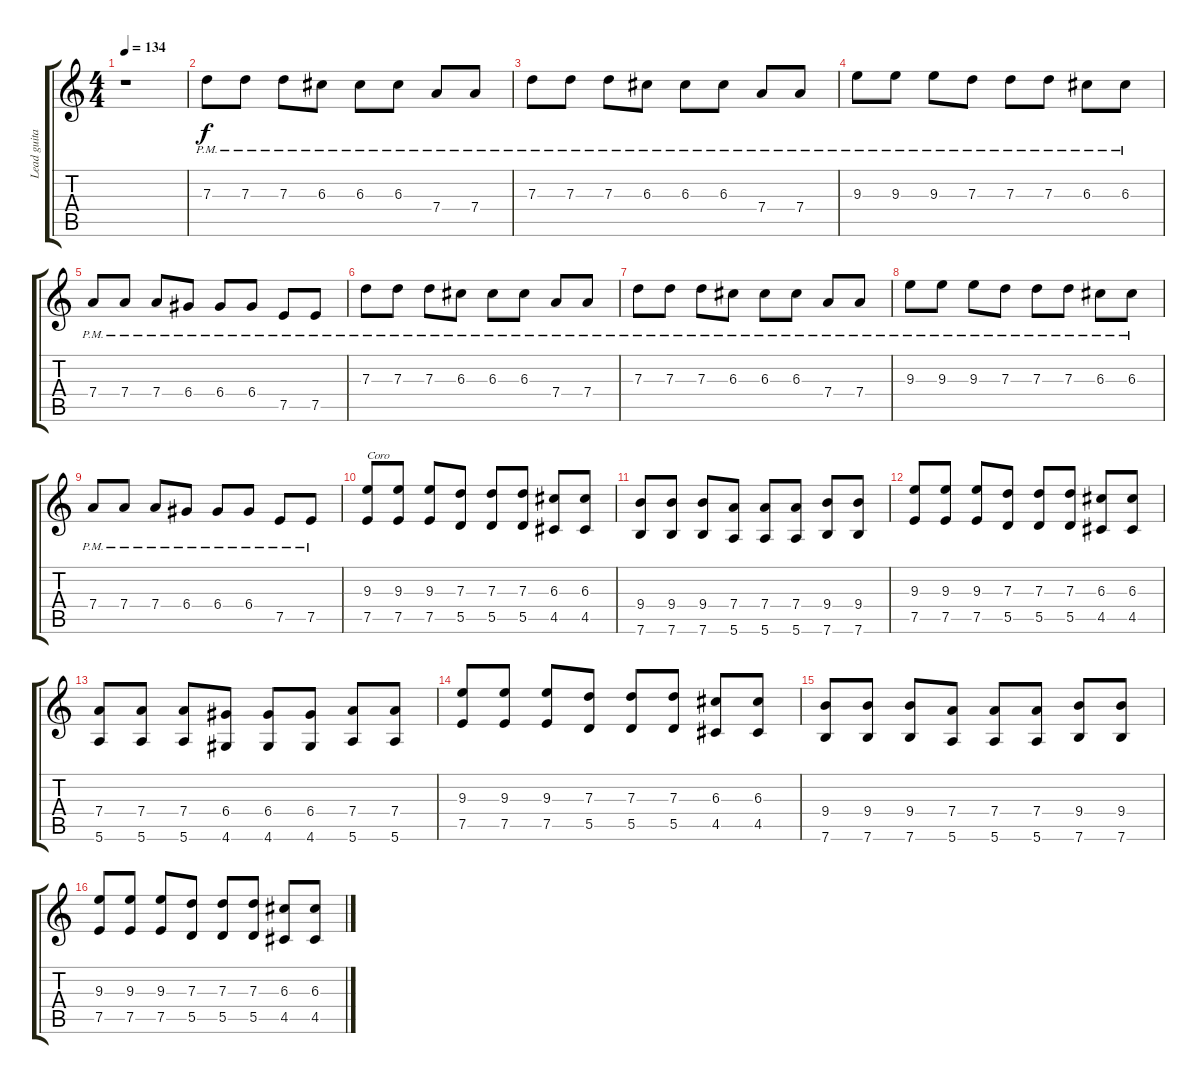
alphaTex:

\track ("Lead guitar" "Lead guita") {instrument distortionguitar}
\staff {score tabs}
\tuning (E4 B3 G3 D3 A2 E2) {hide}
\ts (4 4)
\tempo 134
\clef g2
\ks c
r.1{dy f} |
7.3{pm}.8 7.3{pm}.8 7.3{pm}.8 6.3{pm}.8 6.3{pm}.8 6.3{pm}.8 7.4{pm}.8 7.4{pm}.8 |
7.3{pm}.8 7.3{pm}.8 7.3{pm}.8 6.3{pm}.8 6.3{pm}.8 6.3{pm}.8 7.4{pm}.8 7.4{pm}.8 |
9.3{pm}.8 9.3{pm}.8 9.3{pm}.8 7.3{pm}.8 7.3{pm}.8 7.3{pm}.8 6.3{pm}.8 6.3{pm}.8 |
7.4{pm}.8 7.4{pm}.8 7.4{pm}.8 6.4{pm}.8 6.4{pm}.8 6.4{pm}.8 7.5{pm}.8 7.5{pm}.8 |
7.3{pm}.8 7.3{pm}.8 7.3{pm}.8 6.3{pm}.8 6.3{pm}.8 6.3{pm}.8 7.4{pm}.8 7.4{pm}.8 |
7.3{pm}.8 7.3{pm}.8 7.3{pm}.8 6.3{pm}.8 6.3{pm}.8 6.3{pm}.8 7.4{pm}.8 7.4{pm}.8 |
9.3{pm}.8 9.3{pm}.8 9.3{pm}.8 7.3{pm}.8 7.3{pm}.8 7.3{pm}.8 6.3{pm}.8 6.3{pm}.8 |
7.4{pm}.8 7.4{pm}.8 7.4{pm}.8 6.4{pm}.8 6.4{pm}.8 6.4{pm}.8 7.5{pm}.8 7.5{pm}.8 |
(9.3 7.5).8{txt "Coro"} (9.3 7.5).8 (9.3 7.5).8 (7.3 5.5).8 (7.3 5.5).8 (7.3 5.5).8 (6.3 4.5).8 (6.3 4.5).8 |
(9.4 7.6).8 (9.4 7.6).8 (9.4 7.6).8 (7.4 5.6).8 (7.4 5.6).8 (7.4 5.6).8 (9.4 7.6).8 (9.4 7.6).8 |
(9.3 7.5).8 (9.3 7.5).8 (9.3 7.5).8 (7.3 5.5).8 (7.3 5.5).8 (7.3 5.5).8 (6.3 4.5).8 (6.3 4.5).8 |
(7.4 5.6).8 (7.4 5.6).8 (7.4 5.6).8 (6.4 4.6).8 (6.4 4.6).8 (6.4 4.6).8 (7.4 5.6).8 (7.4 5.6).8 |
(9.3 7.5).8 (9.3 7.5).8 (9.3 7.5).8 (7.3 5.5).8 (7.3 5.5).8 (7.3 5.5).8 (6.3 4.5).8 (6.3 4.5).8 |
(9.4 7.6).8 (9.4 7.6).8 (9.4 7.6).8 (7.4 5.6).8 (7.4 5.6).8 (7.4 5.6).8 (9.4 7.6).8 (9.4 7.6).8 |
(9.3 7.5).8 (9.3 7.5).8 (9.3 7.5).8 (7.3 5.5).8 (7.3 5.5).8 (7.3 5.5).8 (6.3 4.5).8 (6.3 4.5).8
